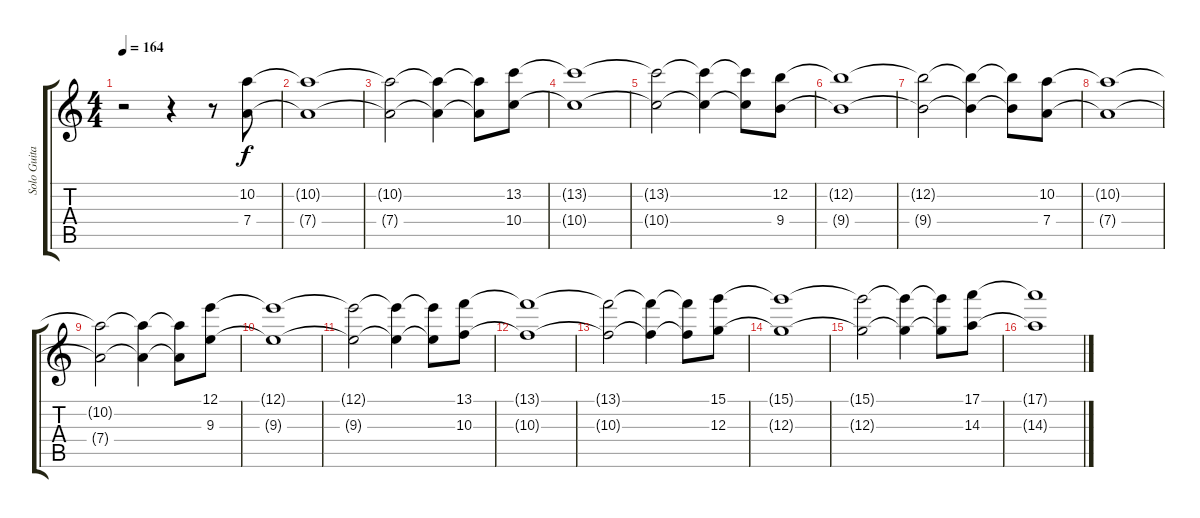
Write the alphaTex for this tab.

\track ("Solo Guitar" "Solo Guita") {instrument distortionguitar}
\staff {score tabs}
\tuning (E4 B3 G3 D3 A2 E2) {hide}
\ts (4 4)
\tempo 164
\clef g2
\ks c
r.2{dy f} r.4 r.8 (10.2 7.4).8 |
(10.2{t} 7.4{t}).1 |
(10.2{t} 7.4{t}).2 (10.2{t} 7.4{t}).4 (10.2{t} 7.4{t}).8 (13.2 10.4).8 |
(13.2{t} 10.4{t}).1 |
(13.2{t} 10.4{t}).2 (13.2{t} 10.4{t}).4 (13.2{t} 10.4{t}).8 (12.2 9.4).8 |
(12.2{t} 9.4{t}).1 |
(12.2{t} 9.4{t}).2 (12.2{t} 9.4{t}).4 (12.2{t} 9.4{t}).8 (10.2 7.4).8 |
(10.2{t} 7.4{t}).1 |
(10.2{t} 7.4{t}).2 (10.2{t} 7.4{t}).4 (10.2{t} 7.4{t}).8 (12.1 9.3).8 |
(12.1{t} 9.3{t}).1 |
(12.1{t} 9.3{t}).2 (12.1{t} 9.3{t}).4 (12.1{t} 9.3{t}).8 (13.1 10.3).8 |
(13.1{t} 10.3{t}).1 |
(13.1{t} 10.3{t}).2 (13.1{t} 10.3{t}).4 (13.1{t} 10.3{t}).8 (15.1 12.3).8 |
(15.1{t} 12.3{t}).1 |
(15.1{t} 12.3{t}).2 (15.1{t} 12.3{t}).4 (15.1{t} 12.3{t}).8 (17.1 14.3).8 |
(17.1{t} 14.3{t}).1
